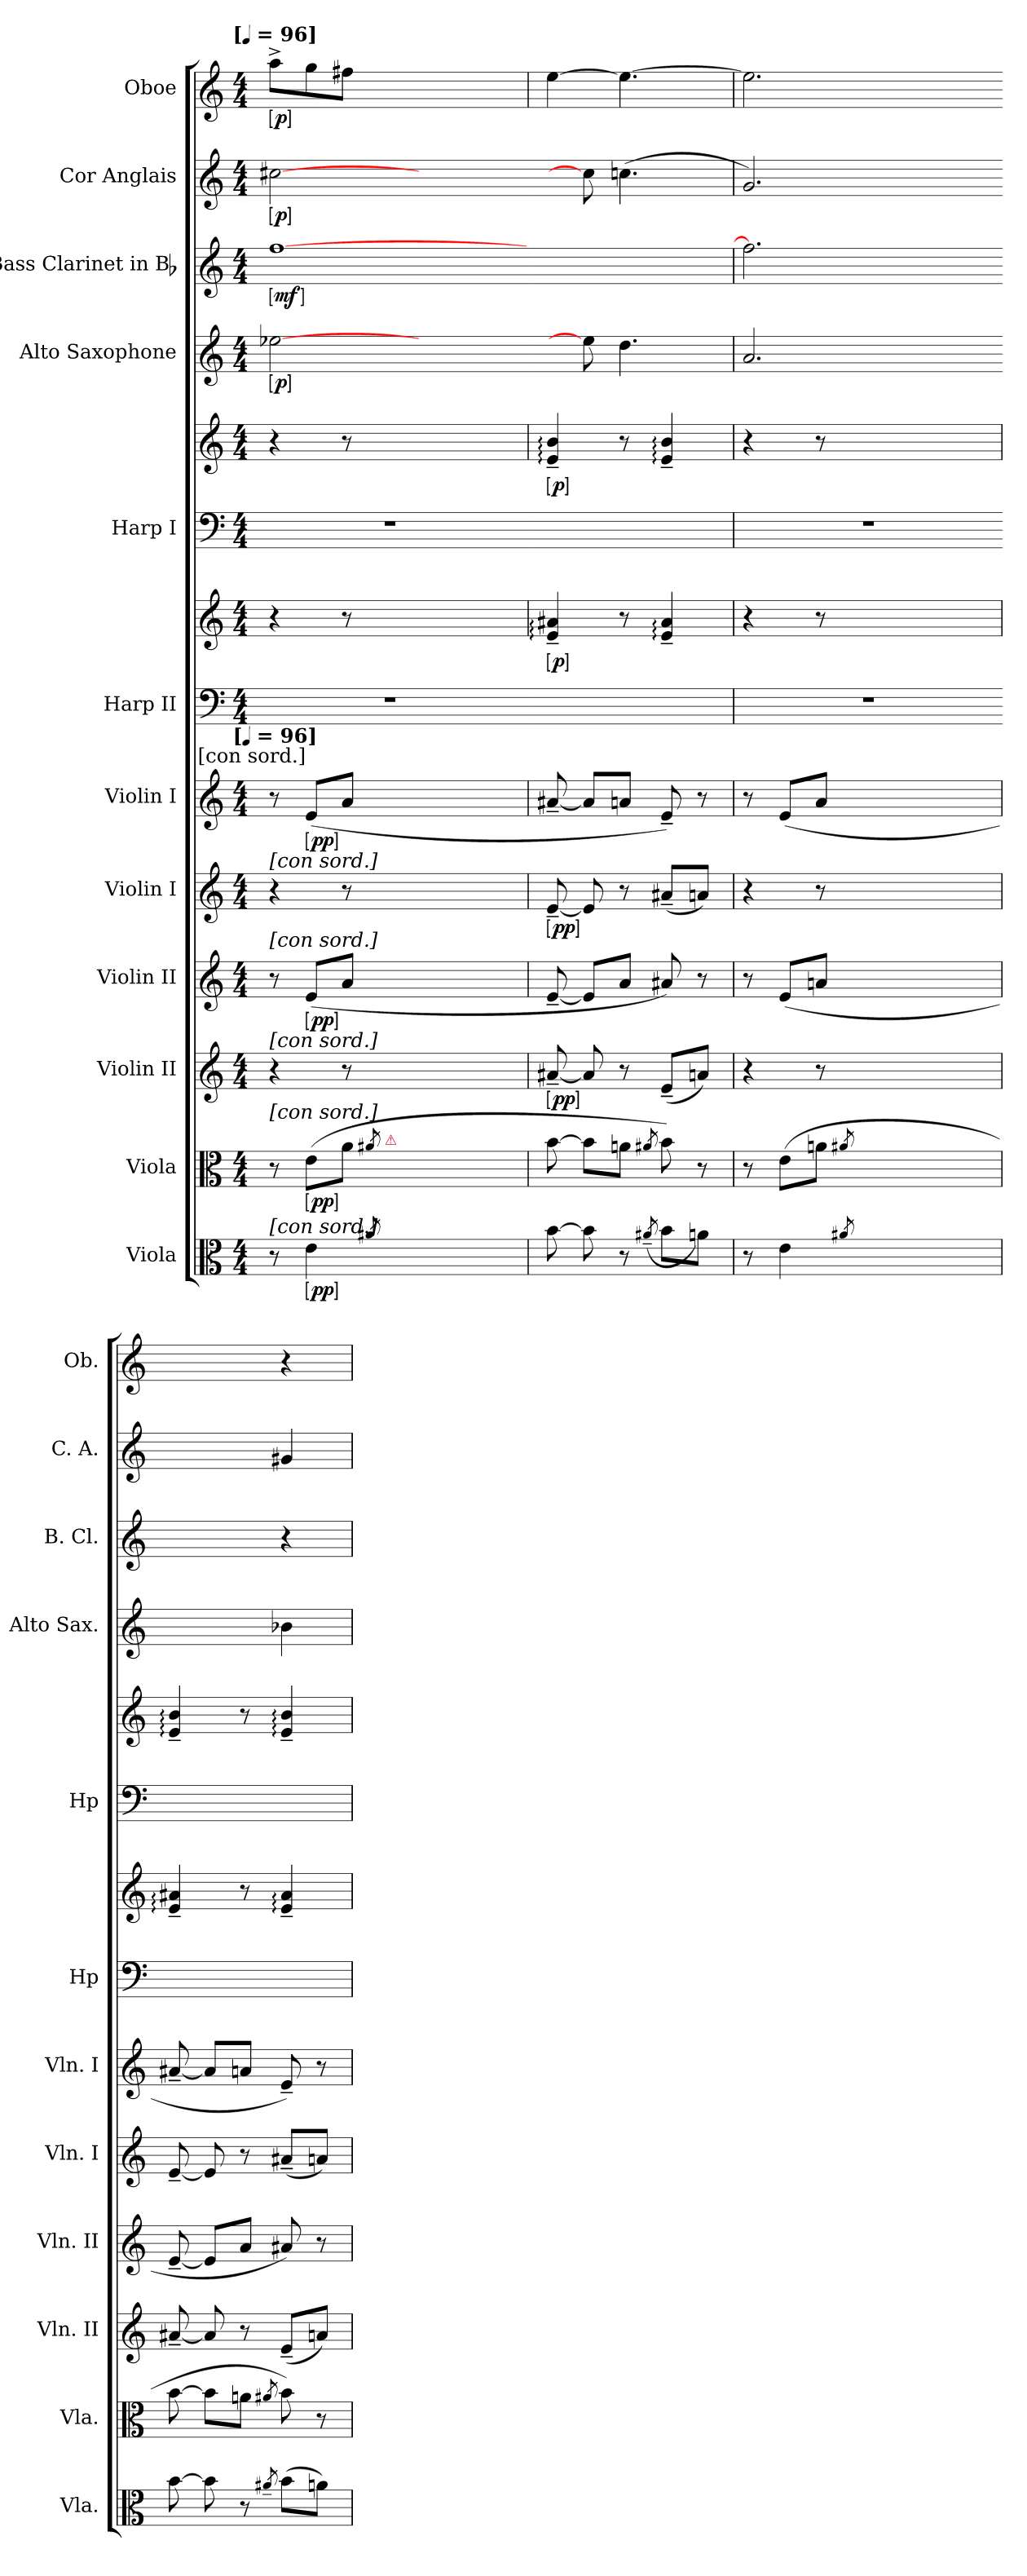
**kern	**dynam	**kern	**dynam	**kern	**dynam	**kern	**dynam	**kern	**dynam	**kern	**dynam	**kern	**kern	**dynam	**kern	**kern	**dynam	**kern	**dynam	**kern	**dynam	**kern	**dynam	**kern	**dynam
*part12	*part12	*part11	*part11	*part10	*part10	*part9	*part9	*part8	*part8	*part7	*part7	*part6	*part6	*part6	*part5	*part5	*part5	*part4	*part4	*part3	*part3	*part2	*part2	*part1	*part1
*staff14	*staff14	*staff13	*staff13	*staff12	*staff12	*staff11	*staff11	*staff10	*staff10	*staff9	*staff9	*staff8	*staff7	*staff7/8	*staff6	*staff5	*staff5/6	*staff4	*staff4	*staff3	*staff3	*staff2	*staff2	*staff1	*staff1
*I"Viola	*	*I"Viola	*	*I"Violin II	*	*I"Violin II	*	*I"Violin I	*	*I"Violin I	*	*I"Harp II	*	*	*I"Harp I	*	*	*I"Alto Saxophone	*	*I"Bass Clarinet in Bb	*	*I"Cor Anglais	*	*I"Oboe	*
*I'Vla.	*	*I'Vla.	*	*I'Vln. II	*	*I'Vln. II	*	*I'Vln. I	*	*I'Vln. I	*	*I'Hp	*	*	*I'Hp	*	*	*I'Alto Sax.	*	*I'B. Cl.	*	*I'C. A.	*	*I'Ob.	*
*clefC3	*	*clefC3	*	*clefG2	*	*clefG2	*	*clefG2	*	*clefG2	*	*clefF4	*clefG2	*	*clefF4	*clefG2	*	*clefG2	*	*clefG2	*	*clefG2	*	*clefG2	*
*	*	*	*	*	*	*	*	*	*	*	*	*	*	*	*	*	*	*ITrd5c9	*	*ITrd1c2	*	*ITrd4c7	*	*	*
*k[]	*	*k[]	*	*k[]	*	*k[]	*	*k[]	*	*k[]	*	*k[]	*k[]	*	*k[]	*k[]	*	*k[b-e-a-]	*	*k[b-e-]	*	*k[b-]	*	*k[]	*
!!LO:TX:omd:t=[[quarter] = 96]
*M4/4	*	*M4/4	*	*M4/4	*	*M4/4	*	*M4/4	*	*M4/4	*	*M4/4	*M4/4	*	*M4/4	*M4/4	*	*M4/4	*	*M4/4	*	*M4/4	*	*M4/4	*
*MM96	*	*MM96	*	*MM96	*	*MM96	*	*MM96	*	*MM96	*	*MM96	*MM96	*	*MM96	*MM96	*	*MM96	*	*MM96	*	*MM96	*	*MM96	*
=1	=1	=1	=1	=1	=1	=1	=1	=1	=1	=1	=1	=1	=1	=1	=1	=1	=1	=1	=1	=1	=1	=1	=1	=1	=1
!	!	!	!	!	!	!	!	!	!	!LO:TX:t=[[quarter] = 96]	!	!	!	!	!	!	!	!	!	!	!	!	!	!	!
!	!	!	!	!	!	!	!	!LO:TX:a:t=[con sord.]	!	!	!	!	!	!	!	!	!	!	!	!	!	!	!	!	!
!	!	!	!	!	!	!LO:TX:a:t=[con sord.]	!	!	!	!	!	!	!	!	!	!	!	!	!	!	!	!	!	!	!
!	!	!	!	!LO:TX:a:t=[con sord.]	!	!	!	!	!	!	!	!	!	!	!	!	!	!	!	!	!	!	!	!	!
!	!	!LO:TX:a:t=[con sord.]	!	!	!	!	!	!	!	!	!	!	!	!	!	!	!	!	!	!	!	!	!	!	!
!LO:TX:a:t=[con sord.]	!	!	!	!	!	!	!	!	!	!	!	!	!	!	!	!	!	!	!	!	!	!	!	!	!
!	!	!	!	!	!	!	!	!	!	!	!	!	!	!	!	!	!	!	!LO:DY:ed=brack	!	!LO:DY:ed=brack	!	!LO:DY:ed=brack	!	!LO:DY:ed=brack
8r	.	8r	.	4r	.	8r	.	4r	.	8r	.	1r	4r	.	1r	4r	.	[2g-X	p	[1ee-	mf	[2f#X	p	8aa^L	p
!	!	!	!	!	!	!	!	!	!	!LO:TX:a:rj:t=[con sord.]	!	!	!	!	!	!	!	!	!	!	!	!	!	!	!
!	!LO:DY:ed=brack	!	!LO:DY:ed=brack	!	!	!	!LO:DY:ed=brack	!	!	!	!LO:DY:ed=brack	!	!	!	!	!	!	!	!	!	!	!	!	!	!
4e	pp	(8e\L	pp	.	.	(8e/L	pp	.	.	(8e/L	pp	.	.	.	.	.	.	.	.	.	.	.	.	8gg	.
.	.	8a\J	.	8r	.	8a/J	.	8r	.	8a/J	.	.	8r	.	.	8r	.	.	.	.	.	.	.	8ff#XJ	.
8qa#X/	.	8qa#X/	.	.	.	.	.	.	.	.	.	.	.	.	.	.	.	.	.	.	.	.	.	.	.
!	!	!LO:TX:a:color=crimson:t=⚠	!	!	!	!	!	!	!	!	!	!	!	!	!	!	!	!	!	!	!	!	!	!	!
2ryy	.	2ryy	.	2ryy	.	2ryy	.	2ryy	.	2ryy	.	.	2ryy	.	.	2ryy	.	.	.	.	.	.	.	2ryy	.
.	.	.	.	.	.	.	.	.	.	.	.	.	.	.	.	.	.	2ryy	.	.	.	2ryy	.	.	.
8ryy	.	8ryy	.	8ryy	.	8ryy	.	8ryy	.	8ryy	.	.	8ryy	.	.	8ryy	.	.	.	.	.	.	.	8ryy	.
=	=	=	=	=	=	=	=	=	=	=	=	=	=	=	=	=	=	=-	=	=-	=	=-	=	=	=
!	!	!	!	!	!LO:DY:ed=brack	!	!	!	!LO:DY:ed=brack	!	!	!	!	!LO:DY:ed=brack	!	!	!LO:DY:ed=brack	!	!	!	!	!	!	!	!
[8b	.	[8b	.	[8a#X~	pp	[8e~	.	[8e~	pp	[8a#X~	.	2ryy	4e:~ 4a#X:~	p	2ryy	4e:~ 4b:~	p	8ryy	.	2ryy	.	8ryy	.	[4ee	.
8b]	.	8b\L]	.	8a#]	.	8e/L]	.	8e]	.	8a#/L]	.	.	.	.	.	.	.	8g-]	.	.	.	8f#]	.	.	.
8r	.	8an\J	.	8r	.	8a/J	.	8r	.	8an/J	.	.	8r	.	.	8r	.	4.f	.	.	.	(4.fn	.	4.ee_	.
(>8qa#X~/	.	8qa#X/	.	.	.	.	.	.	.	.	.	.	.	.	.	.	.	.	.	.	.	.	.	.	.
8bL	.	8b)	.	(8e~L	.	8a#X)	.	(8a#X~L	.	8e~)	.	.	4e:~ 4a#:~	.	.	4e:~ 4b:~	.	.	.	.	.	.	.	.	.
8anJ)	.	8r	.	8anJ)	.	8r	.	8anJ)	.	8r	.	8ryy	.	.	8ryy	.	.	.	.	8ryy	.	.	.	.	.
=2	=2	=2	=2	=2	=2	=2	=2	=2	=2	=2	=2	=2	=2	=2	=2	=2	=2	=2	=2	=2	=2	=2	=2	=2	=2
8r	.	8r	.	4r	.	8r	.	4r	.	8r	.	1r	4r	.	1r	4r	.	2.c	.	2.ee-]	.	2.c)	.	2.ee]	.
4e	.	(8e\L	.	.	.	(8e/L	.	.	.	(8e/L	.	.	.	.	.	.	.	.	.	.	.	.	.	.	.
.	.	8an\J	.	8r	.	8an/J	.	8r	.	8a/J	.	.	8r	.	.	8r	.	.	.	.	.	.	.	.	.
8qa#X/	.	8qa#X/	.	.	.	.	.	.	.	.	.	.	.	.	.	.	.	.	.	.	.	.	.	.	.
2ryy	.	2ryy	.	2ryy	.	2ryy	.	2ryy	.	2ryy	.	.	2ryy	.	.	2ryy	.	.	.	.	.	.	.	.	.
.	.	.	.	.	.	.	.	.	.	.	.	.	.	.	.	.	.	4ryy	.	4ryy	.	4ryy	.	4ryy	.
8ryy	.	8ryy	.	8ryy	.	8ryy	.	8ryy	.	8ryy	.	.	8ryy	.	.	8ryy	.	.	.	.	.	.	.	.	.
=	=-	=	=-	=	=-	=	=-	=	=-	=	=-	=	=	=-	=	=	=-	=-	=-	=-	=-	=-	=-	=-	=-
[8b	.	[8b	.	[8a#X~	.	[8e~	.	[8e~	.	[8a#X~	.	2ryy	4e:~ 4a#X:~	.	2ryy	4e:~ 4b:~	.	4.ryy	.	4.ryy	.	4.ryy	.	4.ryy	.
8b]	.	8b\L]	.	8a#]	.	8e/L]	.	8e]	.	8a#/L]	.	.	.	.	.	.	.	.	.	.	.	.	.	.	.
8r	.	8an\J	.	8r	.	8a/J	.	8r	.	8an/J	.	.	8r	.	.	8r	.	.	.	.	.	.	.	.	.
8qa#X~/	.	8qa#X/	.	.	.	.	.	.	.	.	.	.	.	.	.	.	.	.	.	.	.	.	.	.	.
(>8bL	.	8b)	.	(8e~L	.	8a#X)	.	(8a#X~L	.	8e~)	.	.	4e:~ 4a#:~	.	.	4e:~ 4b:~	.	4d-X	.	4r	.	4c#X	.	4r	.
8anJ)	.	8r	.	8anJ)	.	8r	.	8anJ)	.	8r	.	8ryy	.	.	8ryy	.	.	.	.	.	.	.	.	.	.
=	=	=	=	=	=	=	=	=	=	=	=	=	=	=	=	=	=	=	=	=	=	=	=	=	=
*-	*-	*-	*-	*-	*-	*-	*-	*-	*-	*-	*-	*-	*-	*-	*-	*-	*-	*-	*-	*-	*-	*-	*-	*-	*-
